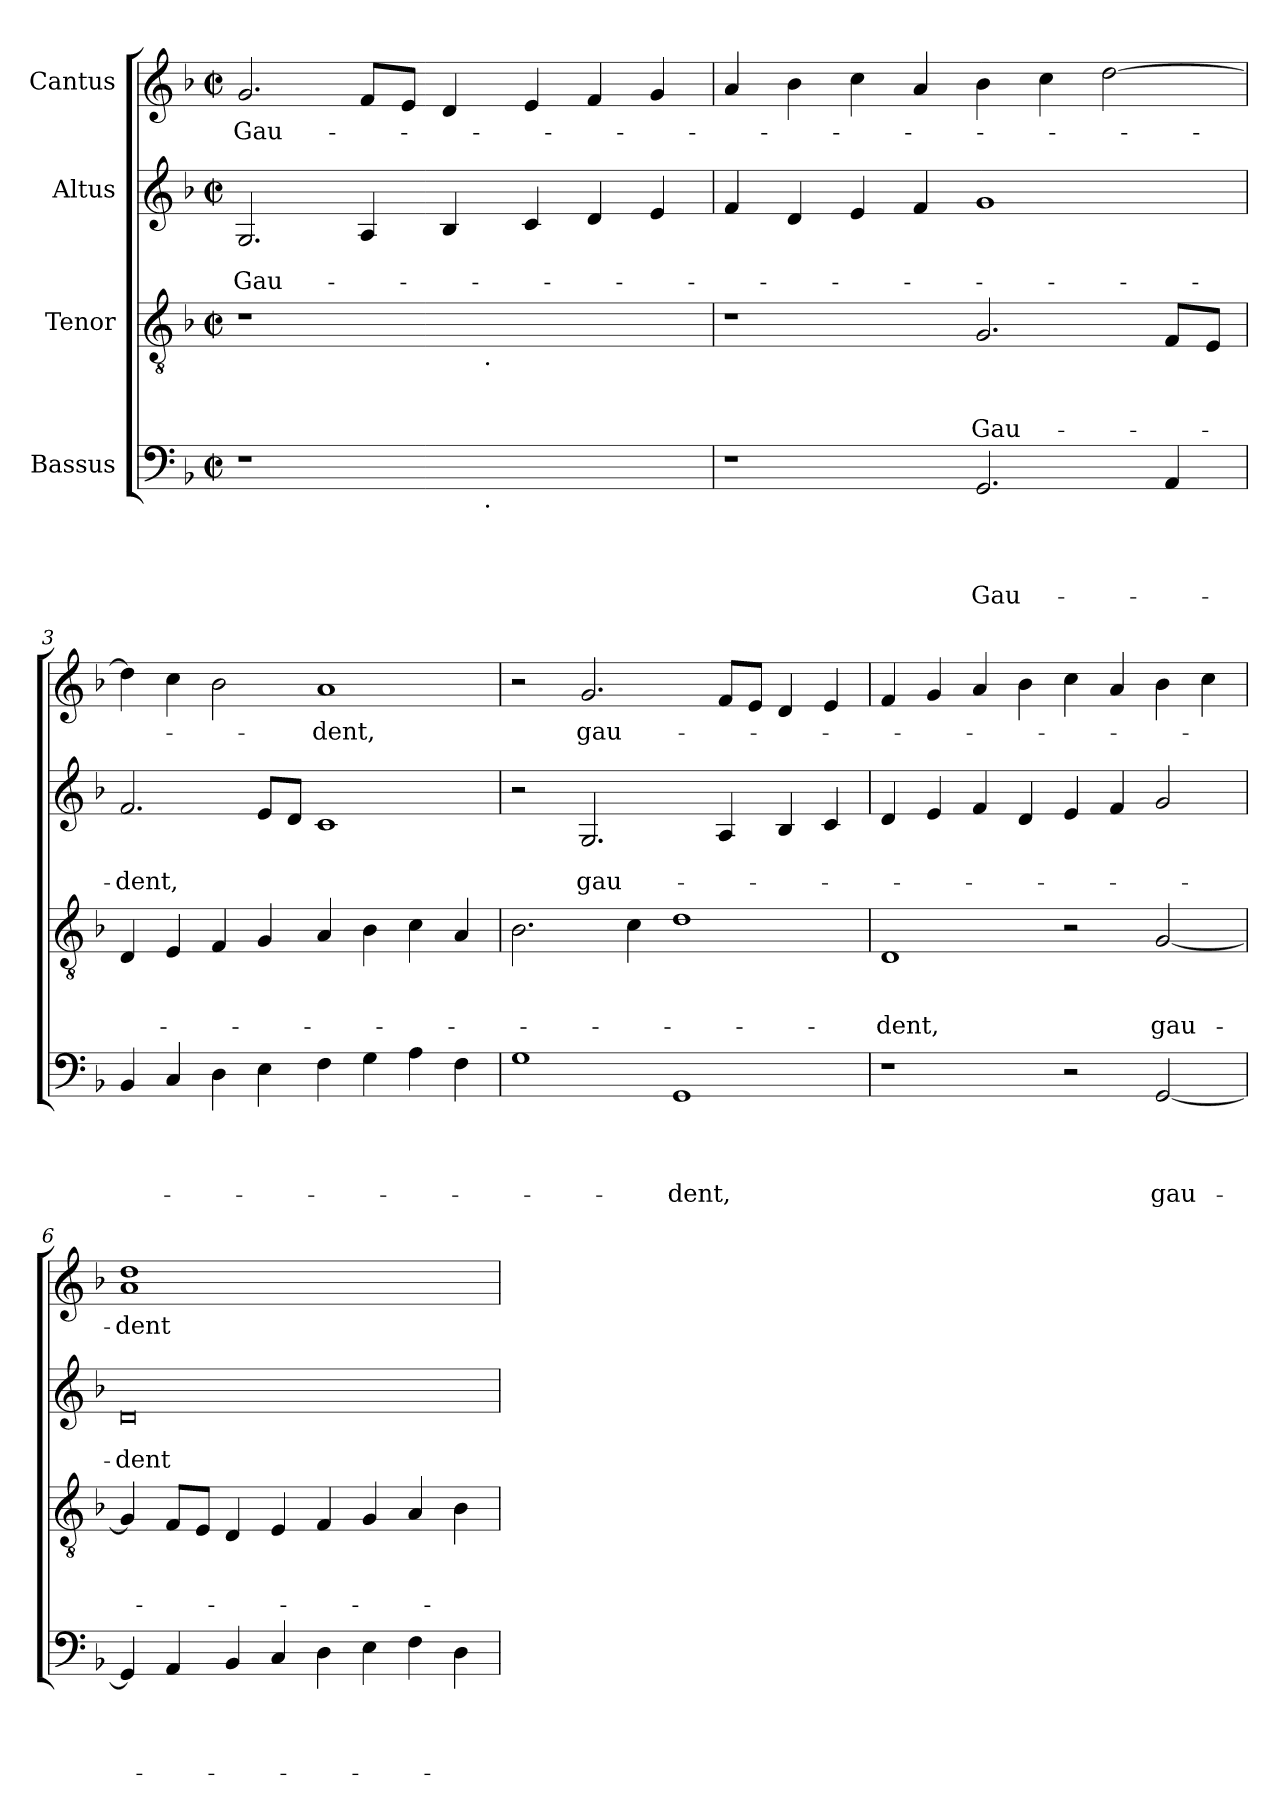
**kern	**text	**text	**text	**text	**kern	**text	**text	**text	**kern	**text	**text	**kern	**text
*part4	*part4	*part4	*part4	*part4	*part3	*part3	*part3	*part3	*part2	*part2	*part2	*part1	*part1
*staff4	*staff4	*staff4	*staff4	*staff4	*staff3	*staff3	*staff3	*staff3	*staff2	*staff2	*staff2	*staff1	*staff1
*I"Bassus	*	*	*	*	*I"Tenor	*	*	*	*I"Altus	*	*	*I"Cantus	*
*clefF4	*	*	*	*	*clefGv2	*	*	*	*clefG2	*	*	*clefG2	*
*k[b-]	*	*	*	*	*k[b-]	*	*	*	*k[b-]	*	*	*k[b-]	*
*F:	*	*	*	*	*F:	*	*	*	*F:	*	*	*F:	*
*M2/2	*	*	*	*	*M2/2	*	*	*	*M2/2	*	*	*M2/2	*
*met(c|)	*	*	*	*	*met(c|)	*	*	*	*met(c|)	*	*	*met(c|)	*
=1	=1	=1	=1	=1	=1	=1	=1	=1	=1	=1	=1	=1	=1
!	!	!	!	!	!	!	!	!	!	!	!LO:LY:b	!	!LO:LY:b
1r	.	.	.	.	1r	.	.	.	2.G/	.	Gau-	2.g/	Gau-
.	.	.	.	.	.	.	.	.	4A/	.	.	8f/L	.
.	.	.	.	.	.	.	.	.	.	.	.	8e/J	.
8ryy	.	.	.	.	8ryy	.	.	.	4B-/	.	.	4d/	.
!	!	!	!	!	!LO:TX:b:t=.	!	!	!	!	!	!	!	!
!LO:TX:b:t=.	!	!	!	!	!	!	!	!	!	!	!	!	!
2..ryy	.	.	.	.	2..ryy	.	.	.	.	.	.	.	.
.	.	.	.	.	.	.	.	.	4c/	.	.	4e/	.
.	.	.	.	.	.	.	.	.	4d/	.	.	4f/	.
.	.	.	.	.	.	.	.	.	4e/	.	.	4g/	.
=2	=2	=2	=2	=2	=2	=2	=2	=2	=2	=2	=2	=2	=2
1r	.	.	.	.	1r	.	.	.	4f/	.	.	4a/	.
.	.	.	.	.	.	.	.	.	4d/	.	.	4b-\	.
.	.	.	.	.	.	.	.	.	4e/	.	.	4cc\	.
.	.	.	.	.	.	.	.	.	4f/	.	.	4a/	.
!	!	!	!	!LO:LY:b	!	!	!	!LO:LY:b	!	!	!	!	!
2.GG/	.	.	.	Gau-	2.G/	.	.	Gau-	1g	.	.	4b-\	.
.	.	.	.	.	.	.	.	.	.	.	.	4cc\	.
.	.	.	.	.	.	.	.	.	.	.	.	[>2dd\	.
4AA/	.	.	.	.	8F/L	.	.	.	.	.	.	.	.
.	.	.	.	.	8E/J	.	.	.	.	.	.	.	.
=3	=3	=3	=3	=3	=3	=3	=3	=3	=3	=3	=3	=3	=3
!	!	!	!	!	!	!	!	!	!	!	!LO:LY:b	!	!
4BB-/	.	.	.	.	4D/	.	.	.	2.f/	.	-dent,	4dd\]	.
4C/	.	.	.	.	4E/	.	.	.	.	.	.	4cc\	.
4D\	.	.	.	.	4F/	.	.	.	.	.	.	2b-\	.
4E\	.	.	.	.	4G/	.	.	.	8e/L	.	.	.	.
.	.	.	.	.	.	.	.	.	8d/J	.	.	.	.
!	!	!	!	!	!	!	!	!	!	!	!	!	!LO:LY:b
4F\	.	.	.	.	4A/	.	.	.	1c	.	.	1a	-dent,
4G\	.	.	.	.	4B-\	.	.	.	.	.	.	.	.
4A\	.	.	.	.	4c\	.	.	.	.	.	.	.	.
4F\	.	.	.	.	4A/	.	.	.	.	.	.	.	.
=4	=4	=4	=4	=4	=4	=4	=4	=4	=4	=4	=4	=4	=4
1G	.	.	.	.	2.B-\	.	.	.	2r	.	.	2r	.
!	!	!	!	!	!	!	!	!	!	!	!LO:LY:b	!	!LO:LY:b
.	.	.	.	.	.	.	.	.	2.G/	.	gau-	2.g/	gau-
.	.	.	.	.	4c\	.	.	.	.	.	.	.	.
!	!	!	!	!LO:LY:b	!	!	!	!	!	!	!	!	!
1GG	.	.	.	-dent,	1d	.	.	.	.	.	.	.	.
.	.	.	.	.	.	.	.	.	4A/	.	.	8f/L	.
.	.	.	.	.	.	.	.	.	.	.	.	8e/J	.
.	.	.	.	.	.	.	.	.	4B-/	.	.	4d/	.
.	.	.	.	.	.	.	.	.	4c/	.	.	4e/	.
!!LO:LB:g=z
=5	=5	=5	=5	=5	=5	=5	=5	=5	=5	=5	=5	=5	=5
!	!	!	!	!	!	!	!	!LO:LY:b	!	!	!	!	!
1r	.	.	.	.	1D	.	.	-dent,	4d/	.	.	4f/	.
.	.	.	.	.	.	.	.	.	4e/	.	.	4g/	.
.	.	.	.	.	.	.	.	.	4f/	.	.	4a/	.
.	.	.	.	.	.	.	.	.	4d/	.	.	4b-\	.
2r	.	.	.	.	2r	.	.	.	4e/	.	.	4cc\	.
.	.	.	.	.	.	.	.	.	4f/	.	.	4a/	.
!	!	!	!	!LO:LY:b	!	!	!	!LO:LY:b	!	!	!	!	!
[<2GG/	.	.	.	gau-	[<2G/	.	.	gau-	2g/	.	.	4b-\	.
.	.	.	.	.	.	.	.	.	.	.	.	4cc\	.
=6	=6	=6	=6	=6	=6	=6	=6	=6	=6	=6	=6	=6	=6
!	!	!	!	!	!	!	!	!	!	!	!LO:LY:b	!	!LO:LY:b
4GG/]	.	.	.	.	4G/]	.	.	.	0d	.	-dent	1a 1dd	-dent
4AA/	.	.	.	.	8F/L	.	.	.	.	.	.	.	.
.	.	.	.	.	8E/J	.	.	.	.	.	.	.	.
4BB-/	.	.	.	.	4D/	.	.	.	.	.	.	.	.
4C/	.	.	.	.	4E/	.	.	.	.	.	.	.	.
4D\	.	.	.	.	4F/	.	.	.	.	.	.	1ryy	.
4E\	.	.	.	.	4G/	.	.	.	.	.	.	.	.
4F\	.	.	.	.	4A/	.	.	.	.	.	.	.	.
4D\	.	.	.	.	4B-\	.	.	.	.	.	.	.	.
=	=	=	=	=	=	=	=	=	=	=	=	=	=
*-	*-	*-	*-	*-	*-	*-	*-	*-	*-	*-	*-	*-	*-
